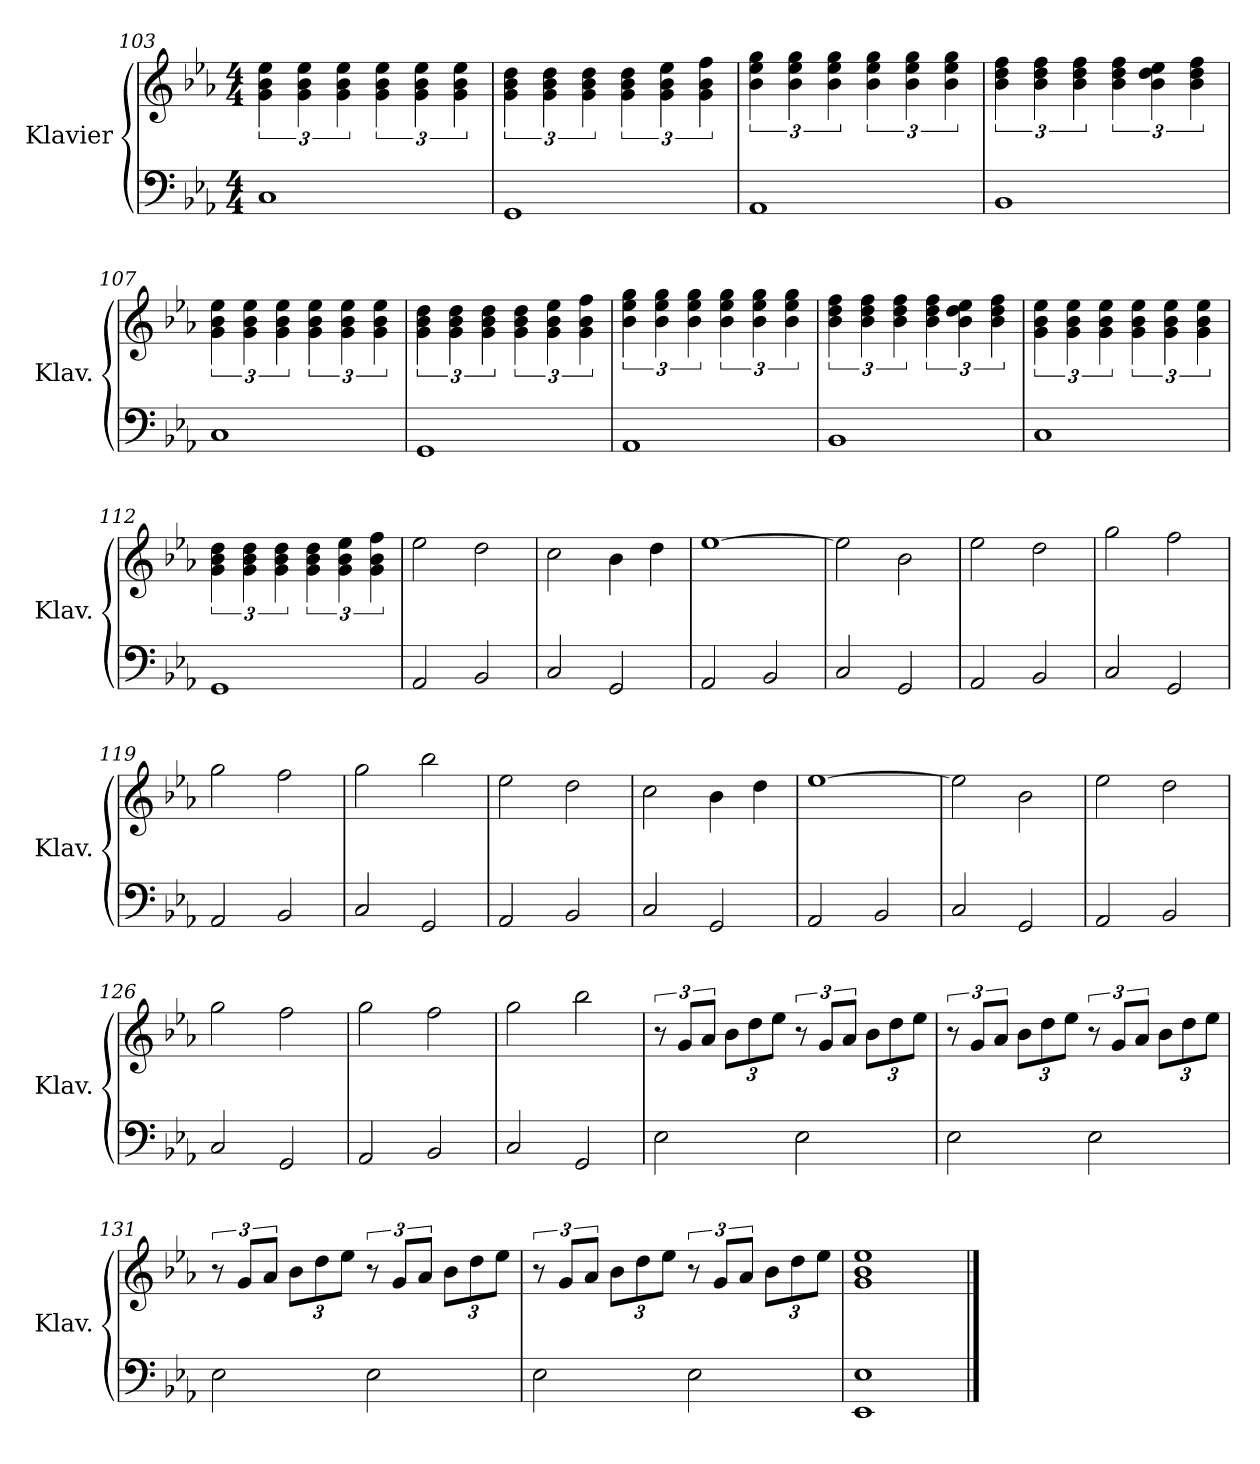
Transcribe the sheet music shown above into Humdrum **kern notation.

**kern	**kern
*part1	*part1
*staff2	*staff1
*I"Klavier	*
*I'Klav.	*
*clefF4	*clefG2
*k[b-e-a-]	*k[b-e-a-]
*M4/4	*M4/4
=103	=103
1C	6g\ 6b-\ 6ee-\
.	6g\ 6b-\ 6ee-\
.	6g\ 6b-\ 6ee-\
.	6g\ 6b-\ 6ee-\
.	6g\ 6b-\ 6ee-\
.	6g\ 6b-\ 6ee-\
=104	=104
1GG	6g\ 6b-\ 6dd\
.	6g\ 6b-\ 6dd\
.	6g\ 6b-\ 6dd\
.	6g\ 6b-\ 6dd\
.	6g\ 6b-\ 6ee-\
.	6g\ 6b-\ 6ff\
=105	=105
1AA-	6b-\ 6ee-\ 6gg\
.	6b-\ 6ee-\ 6gg\
.	6b-\ 6ee-\ 6gg\
.	6b-\ 6ee-\ 6gg\
.	6b-\ 6ee-\ 6gg\
.	6b-\ 6ee-\ 6gg\
=106	=106
1BB-	6b-\ 6dd\ 6ff\
.	6b-\ 6dd\ 6ff\
.	6b-\ 6dd\ 6ff\
.	6b-\ 6dd\ 6ff\
.	6b-\ 6dd\ 6ee-\
.	6b-\ 6dd\ 6ff\
=107	=107
1C	6g\ 6b-\ 6ee-\
.	6g\ 6b-\ 6ee-\
.	6g\ 6b-\ 6ee-\
.	6g\ 6b-\ 6ee-\
.	6g\ 6b-\ 6ee-\
.	6g\ 6b-\ 6ee-\
!!LO:LB:g=z
=108	=108
1GG	6g\ 6b-\ 6dd\
.	6g\ 6b-\ 6dd\
.	6g\ 6b-\ 6dd\
.	6g\ 6b-\ 6dd\
.	6g\ 6b-\ 6ee-\
.	6g\ 6b-\ 6ff\
=109	=109
1AA-	6b-\ 6ee-\ 6gg\
.	6b-\ 6ee-\ 6gg\
.	6b-\ 6ee-\ 6gg\
.	6b-\ 6ee-\ 6gg\
.	6b-\ 6ee-\ 6gg\
.	6b-\ 6ee-\ 6gg\
=110	=110
1BB-	6b-\ 6dd\ 6ff\
.	6b-\ 6dd\ 6ff\
.	6b-\ 6dd\ 6ff\
.	6b-\ 6dd\ 6ff\
.	6b-\ 6dd\ 6ee-\
.	6b-\ 6dd\ 6ff\
=111	=111
1C	6g\ 6b-\ 6ee-\
.	6g\ 6b-\ 6ee-\
.	6g\ 6b-\ 6ee-\
.	6g\ 6b-\ 6ee-\
.	6g\ 6b-\ 6ee-\
.	6g\ 6b-\ 6ee-\
=112	=112
1GG	6g\ 6b-\ 6dd\
.	6g\ 6b-\ 6dd\
.	6g\ 6b-\ 6dd\
.	6g\ 6b-\ 6dd\
.	6g\ 6b-\ 6ee-\
.	6g\ 6b-\ 6ff\
=113	=113
2AA-/	2ee-\
2BB-/	2dd\
=114	=114
2C/	2cc\
2GG/	4b-\
.	4dd\
!!LO:LB:g=z
=115	=115
2AA-/	[1ee-
2BB-/	.
=116	=116
2C/	2ee-\]
2GG/	2b-\
=117	=117
2AA-/	2ee-\
2BB-/	2dd\
=118	=118
2C/	2gg\
2GG/	2ff\
=119	=119
2AA-/	2gg\
2BB-/	2ff\
=120	=120
2C/	2gg\
2GG/	2bb-\
=121	=121
2AA-/	2ee-\
2BB-/	2dd\
=122	=122
2C/	2cc\
2GG/	4b-\
.	4dd\
=123	=123
2AA-/	[1ee-
2BB-/	.
=124	=124
2C/	2ee-\]
2GG/	2b-\
=125	=125
2AA-/	2ee-\
2BB-/	2dd\
=126	=126
2C/	2gg\
2GG/	2ff\
!!LO:LB:g=z
=127	=127
2AA-/	2gg\
2BB-/	2ff\
=128	=128
2C/	2gg\
2GG/	2bb-\
=129	=129
2E-\	12r
.	12g/L
.	12a-/J
*	*Xbrackettup
.	12b-\L
.	12dd\
.	12ee-\J
*	*brackettup
2E-\	12r
.	12g/L
.	12a-/J
*	*Xbrackettup
.	12b-\L
.	12dd\
.	12ee-\J
=130	=130
*	*brackettup
2E-\	12r
.	12g/L
.	12a-/J
*	*Xbrackettup
.	12b-\L
.	12dd\
.	12ee-\J
*	*brackettup
2E-\	12r
.	12g/L
.	12a-/J
*	*Xbrackettup
.	12b-\L
.	12dd\
.	12ee-\J
=131	=131
*	*brackettup
2E-\	12r
.	12g/L
.	12a-/J
*	*Xbrackettup
.	12b-\L
.	12dd\
.	12ee-\J
*	*brackettup
2E-\	12r
.	12g/L
.	12a-/J
*	*Xbrackettup
.	12b-\L
.	12dd\
.	12ee-\J
!!LO:PB:g=z
=132	=132
*	*brackettup
2E-\	12r
.	12g/L
.	12a-/J
*	*Xbrackettup
.	12b-\L
.	12dd\
.	12ee-\J
*	*brackettup
2E-\	12r
.	12g/L
.	12a-/J
*	*Xbrackettup
.	12b-\L
.	12dd\
.	12ee-\J
=133	=133
1EE- 1E-	1g 1b- 1ee-
==	==
*-	*-
